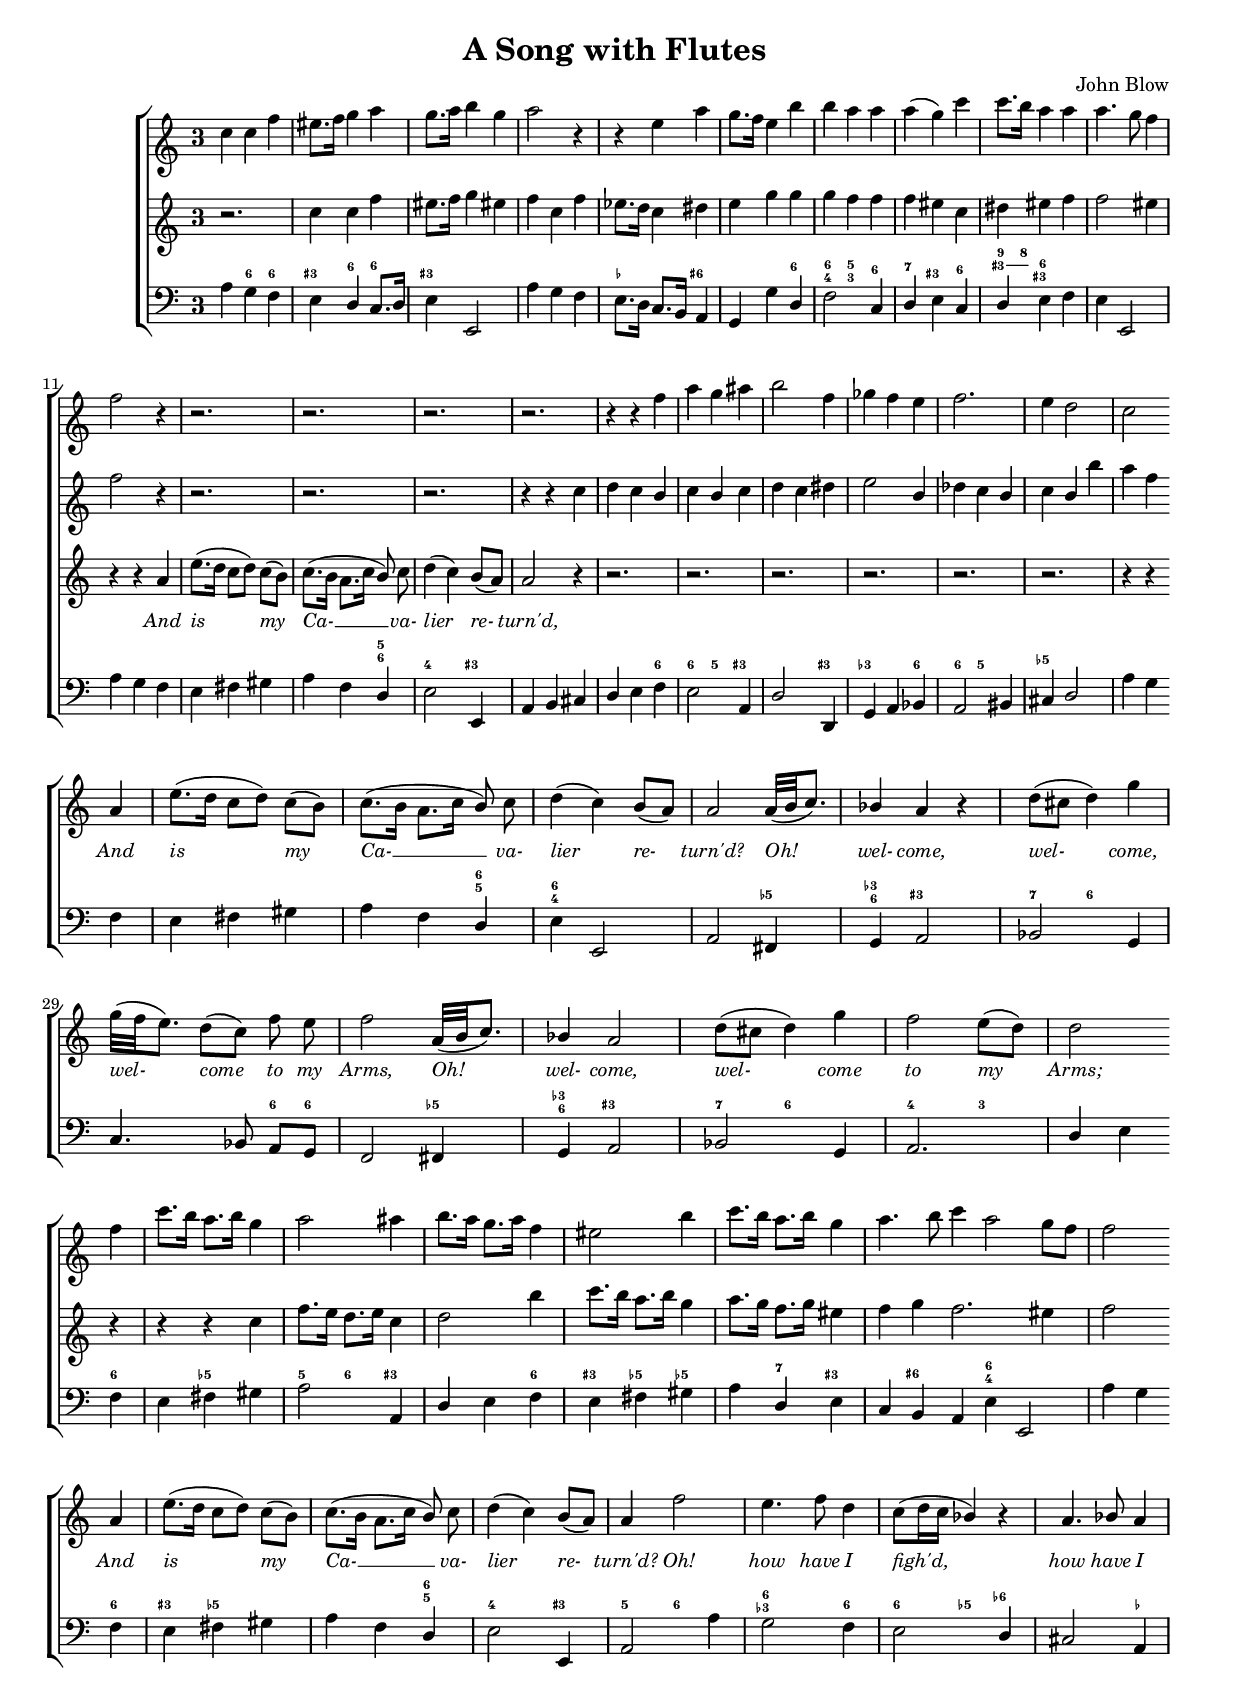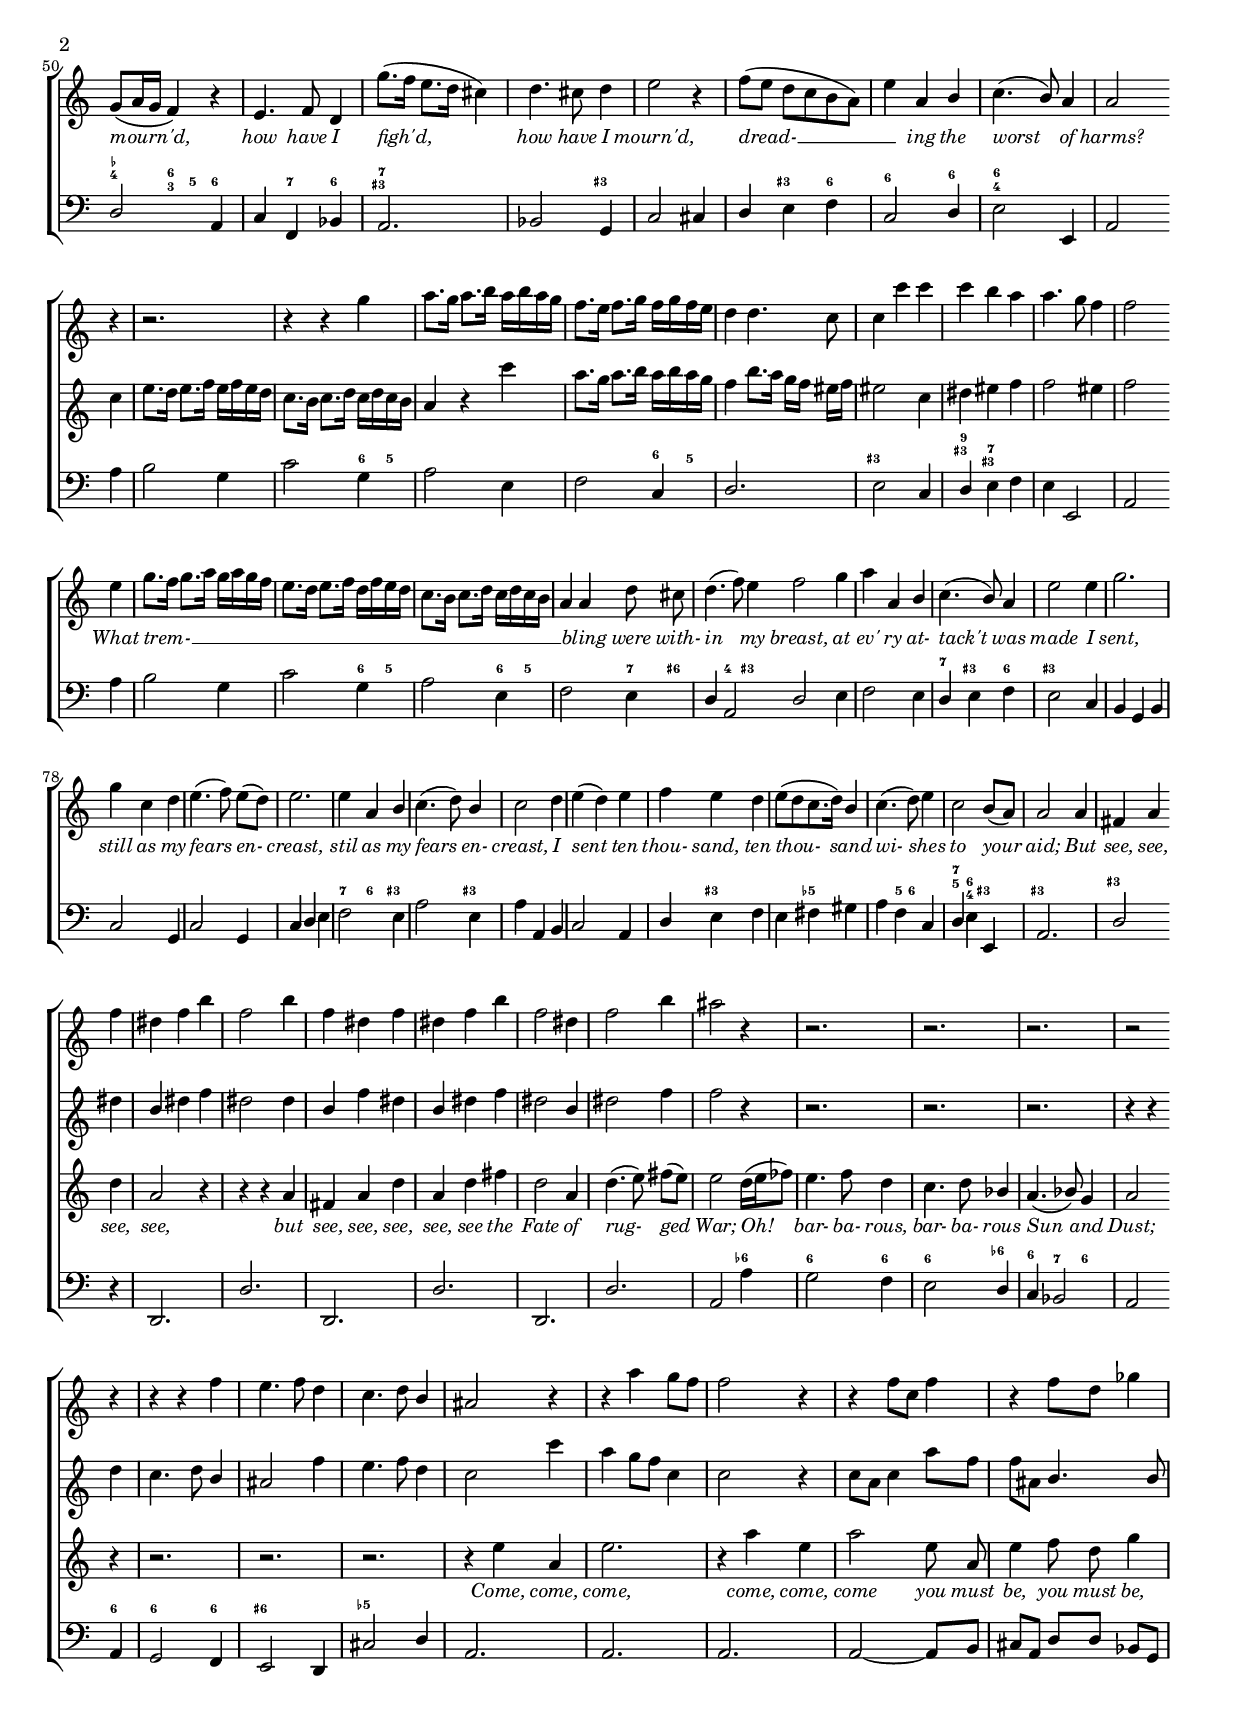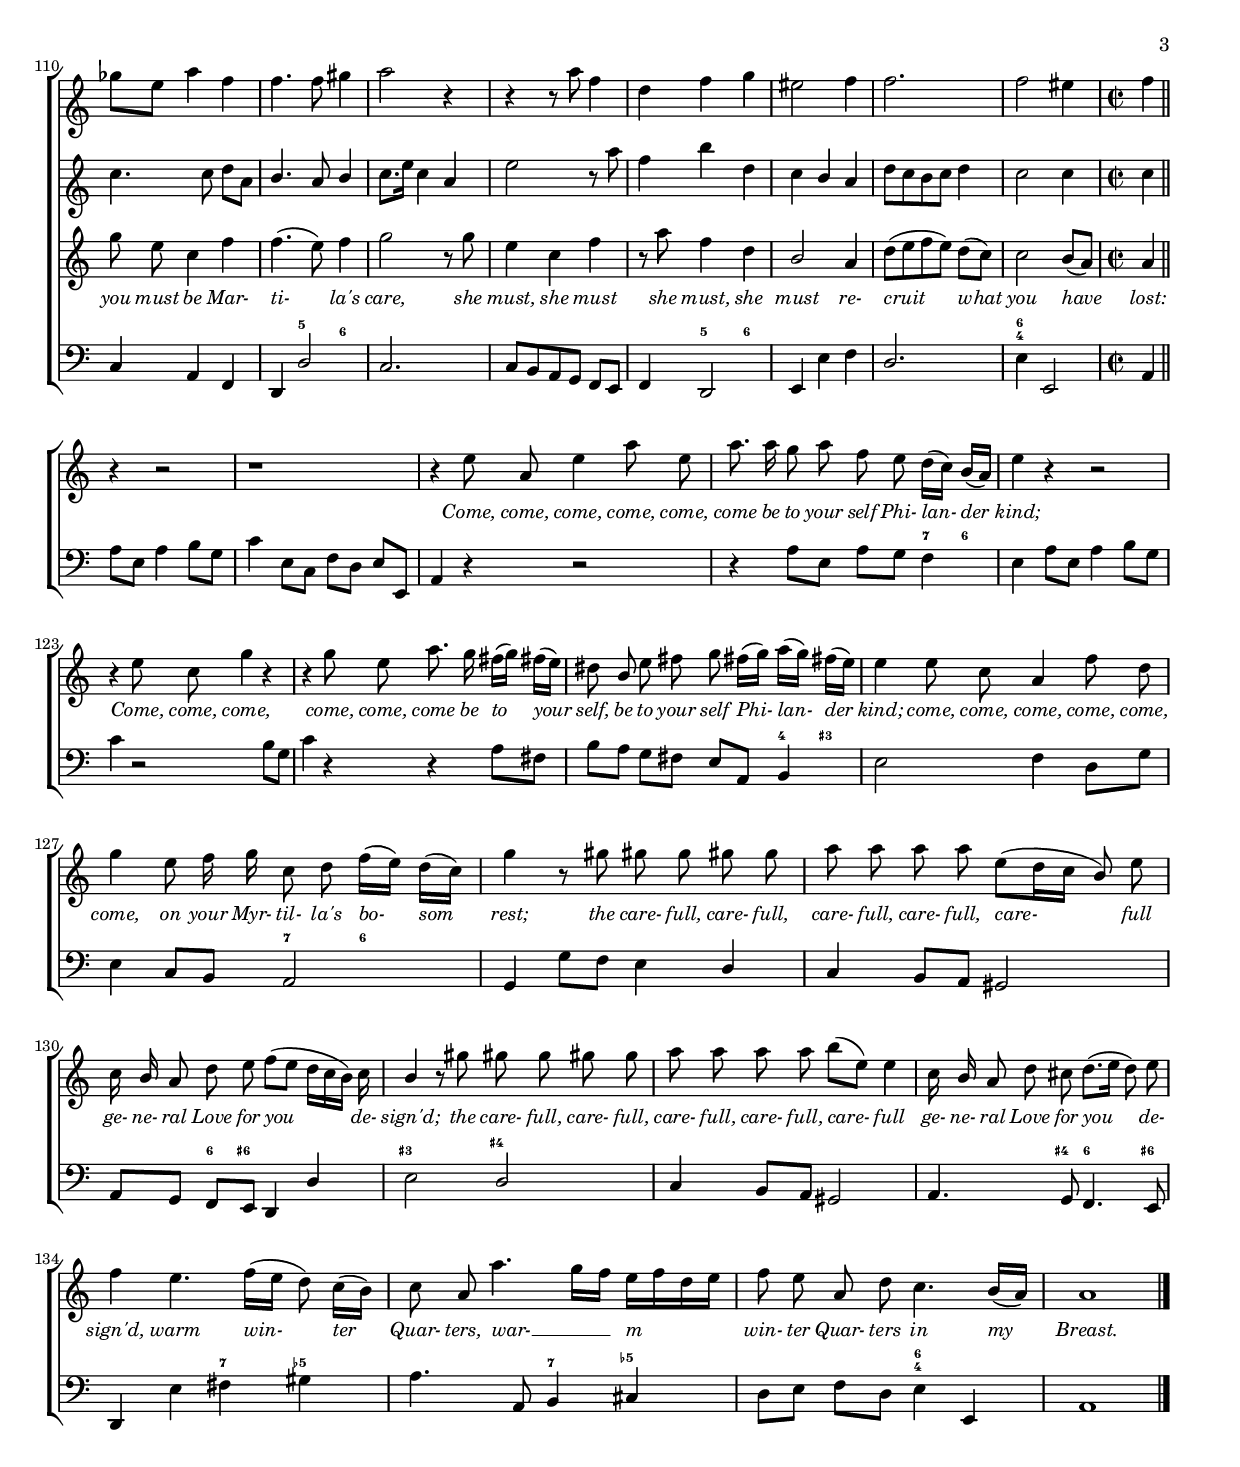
%%  cavalier.ly
%%  This file is part of the Earlilypond project
%%  
%%  Copyright (c) 2014 Benjamin Coudrin <benjamin.coudrin@gmail.com>
%%                All Rights Reserved
%%
%%  This program is free software. It comes without any warranty, to
%%  the extent permitted by applicable law. You can redistribute it
%%  and/or modify it under the terms of the Do What The Fuck You Want
%%  To Public License, Version 2, as published by Sam Hocevar. See
%%  http://sam.zoy.org/wtfpl/COPYING for more details.

\version "2.16.2"
%%  format.ily
%%  This file is part of the Earlilypond project
%%  
%%  Copyright (c) 2013 Benjamin Coudrin <benjamin.coudrin@gmail.com>
%%                All Rights Reserved
%%
%%  This program is free software. It comes without any warranty, to
%%  the extent permitted by applicable law. You can redistribute it
%%  and/or modify it under the terms of the Do What The Fuck You Want
%%  To Public License, Version 2, as published by Sam Hocevar. See
%%  http://sam.zoy.org/wtfpl/COPYING for more details.

\version "2.19.42"

% Paper settings
#(set-default-paper-size "a4")
#(set-global-staff-size 17)
\paper {
  line-width    = 188\mm
  left-margin   = 10\mm
  top-margin    = 10\mm
  bottom-margin = 10\mm
  ragged-last-bottom = ##t 
  ragged-bottom = ##f
  annotate-spacing = ##f
  #(define page-breaking ly:minimal-breaking)
}

% Layout commons
layoutCommonsWithEmptyStaves = \layout {
  \context {
    \Score
    \override SpacingSpanner.uniform-stretching = ##t
    \override Stem.neutral-direction = #1
    \override FootnoteItem.annotation-line = ##f
  }
  \context {
    \Voice
    \override TupletNumber.stencil = ##f 
    \override TupletBracket.bracket-visibility = ##f 
  }
  \context { 
    \Staff
    \override BassFigure.font-size = #-1
  } 
  \context { 
    \Lyrics
    \override LyricText.font-size = #0
    \override LyricText.font-shape = #'italic
  } 
}

layoutCommons = \layout {
  \layoutCommonsWithEmptyStaves
  \context {
    \Staff
    \RemoveEmptyStaves
    \override VerticalAxisGroup.remove-first = ##t 
  }
}

% notes
footnoteSize = {
  \override Score.StaffSymbol.staff-space = #(magstep -3)
  \set Score . fontSize = #-3
  \override BassFigure.font-size = #-1
}

footnoteLayout = \layout {
  indent = 0
  ragged-right = ##t
  \context { \Staff \remove "Time_signature_engraver" }
  \context { \Voice \override Script.avoid-slur = #'outside }
  \context {
    \Score
    \override StaffGrouper.staff-staff-spacing.basic-distance = #1
    \override BarNumber.break-visibility = #'#(#f #f #t)
  }
}

% Common includes
#(ly:set-option 'relative-includes #t)
%%  fonts.ily
%%  This file is part of the Earlilypond project
%%  
%%  Copyright (c) 2013 Benjamin Coudrin <benjamin.coudrin@gmail.com>
%%                All Rights Reserved
%%
%%  This program is free software. It comes without any warranty, to
%%  the extent permitted by applicable law. You can redistribute it
%%  and/or modify it under the terms of the Do What The Fuck You Want
%%  To Public License, Version 2, as published by Sam Hocevar. See
%%  http://sam.zoy.org/wtfpl/COPYING for more details.

% Default fonts
\paper  {
  #(define fonts
    (set-global-fonts
      #:music "scorlatti"
      #:brace "scorlatti"
      #:roman "Century Schoolbook L"
      #:sans "Nimbus Sans"
      #:typewriter "Luxi Mono"
      #:factor (/ staff-height pt 20)
  ))
}

%%  titles.ily
%%  This file is part of the Earlilypond project
%%  
%%  Copyright (c) 2013 Benjamin Coudrin <benjamin.coudrin@gmail.com>
%%                All Rights Reserved
%%
%%  This program is free software. It comes without any warranty, to
%%  the extent permitted by applicable law. You can redistribute it
%%  and/or modify it under the terms of the Do What The Fuck You Want
%%  To Public License, Version 2, as published by Sam Hocevar. See
%%  http://sam.zoy.org/wtfpl/COPYING for more details.

\include "tweaks.ily"

%% Copyright Notice
currentYear = #(strftime "%Y" (localtime (current-time)))
publisherDefault = \markup { "Copyright : " \char ##x00A9 " 2011-" \currentYear " Earlilypond" }

%% Default values
\header {
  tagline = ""
  publisher = \publisherDefault
}

%% Titles Templates
%%%%%%%%%%%%%%%%%%%%%%%%%%%%%%

%% Book front page
%% Requires (in header) :
%%   - composer
%%   - composerDate (birth-death)
%%   - title
%%   - subtitle
%%   - opus
%%   - instrument
%%   - publisher
titlePageMarkup = \markup \abs-fontsize #10 \column {
  \vspace #1
  \fill-line { \fontsize #4 \fromproperty #'header:composer }
  \vspace #1
  \fill-line { \fontsize #2 \fromproperty #'header:composerDate }
  \vspace #17
  \fill-line { \fontsize #10 \caps { \bold \fromproperty #'header:title } }
  \vspace #2
  \fill-line { \fontsize #3 \caps { \bold \fromproperty #'header:subtitle } }
  \vspace #3
  \fill-line { \fontsize #5 \caps { \bold \fromproperty #'header:catalogue } }
  \vspace #3
  \fill-line { \fontsize #6 \bold \fromproperty #'header:instrument }
  \vspace #25
  \fill-line { \concat { \publisherDefault ", " \fromproperty #'header:editor } }
}

%% Part book front page
%% Requires (in header) :
%%   - composer
%%   - composerDate (birth-death)
%%   - title
%%   - subtitle
%%   - opus
%%   - instrument
%%   - publisher
partTitlePageMarkup = \markup \abs-fontsize #10 \column {
  \vspace #1
  \fill-line { \fontsize #4 \fromproperty #'header:composer }
  \vspace #1
  \fill-line { \fontsize #2 \fromproperty #'header:composerDate }
  \vspace #14
  \fill-line { \fontsize #10 \caps { \bold \fromproperty #'header:title } }
  \vspace #2
  \fill-line { \fontsize #3 \caps { \bold \fromproperty #'header:subtitle } }
  \vspace #3
  \fill-line { \fontsize #5 \caps { \bold \fromproperty #'header:catalogue } }
  \vspace #3
  \fill-line { \postscript #"-30 0 moveto 60 0 rlineto stroke" }
  \vspace #6
  \fill-line { \fontsize #6 \fromproperty #'header:instrument }
  \vspace #18
  \fill-line { \concat { \publisherDefault ", " \fromproperty #'header:editor } }
}

%% Book front page with image
%% Requires (in header) :
%%   - composer
%%   - composerDate (birth-death)
%%   - title
%%   - subtitle
%%   - opus
%%   - image
%%   - editor
titlePageMarkupImage = \markup \abs-fontsize #10 \column {
  \vspace #1
  \fill-line { \fontsize #4 \fromproperty #'header:composer }
  \vspace #1
  \fill-line { \fontsize #2 \fromproperty #'header:composerDate }
  \vspace #10
  \fill-line { \fontsize #10 \caps { \bold \fromproperty #'header:title } }
  \vspace #1
  \fill-line { \fontsize #3 \caps { \bold \fromproperty #'header:subtitle } }
  \vspace #6
  \fill-line { \fontsize #6 \caps { \bold \fromproperty #'header:catalogue } }
  \vspace #6
  \fill-line { \fromproperty #'header:image }    
  \vspace #10
  \fill-line { \concat { \publisherDefault ", " \fromproperty #'header:editor } }
}

%% piece front page
%% Requires (in header) :
%%   - composer
%%   - composerDate (birth-death)
%%   - title
%%   - subtitle
%%   - opus
%%   - publisher
%%   - sources
%%   - notes
pieceFrontPageMarkup = \markup \abs-fontsize #10 \box { \column {
  \vspace #1
  \fill-line { \fontsize #3 \fromproperty #'header:composer }
  \fill-line { \override #'(font-family . Nimbus) \fontsize #1 \fromproperty #'header:composerDate }
  \vspace #2.5
  \fill-line { \fontsize #10 \caps { \fromproperty #'header:title } }
  \vspace #1
  \fill-line { \fontsize #2 \caps {\fromproperty #'header:subtitle } }
  \vspace #1.5
  \fill-line { \postscript #"-30 0 moveto 60 0 rlineto stroke" }
  \fill-line { \postscript #"-30 2 moveto 60 0 rlineto stroke" }
  \vspace #1
  \fill-line { \fontsize #-2 \fromproperty #'header:notes }
  \vspace #0.5
  \fill-line { \left-column { "Sources : " \fontsize #-2 \fromproperty #'header:sources } }
  \vspace #2
  \fill-line { \concat { \publisherDefault ", " \fromproperty #'header:editor } }
} }

%% piece short title
%% Requires (in header) :
%%   - composer
%%   - title
%%   - subtitle
pieceTitleMarkup = \markup {
  \column {
    \fill-line {
      \null
      \override #`(direction . ,UP) {
        \dir-column {
          \center-align \fontsize #-1 \bold
          \caps \fromproperty #'header:subtitle
          \center-align \fontsize #4 \bold
          \caps \fromproperty #'header:title
        }
      }
      \fromproperty #'header:composer
    }
    \vspace #2
  }
}



%% piece long title
pieceBigTitleMarkup = \markup \abs-fontsize #6 \column {
    \vspace #1
    \fill-line { \fontsize #5 \fromproperty #'header:composer }
    \fill-line { \fontsize #2 \fromproperty #'header:composerDate }
    \vspace #1
    \fill-line { \fontsize #8 \bold \caps \fromproperty #'header:title }
    \vspace #1
    \fill-line { \fontsize #2 \fromproperty #'header:subtitle }
    \vspace #1
    \fill-line { \postscript #"-20 0 moveto 40 0 rlineto stroke" }
    \vspace #1
    \fill-line { \fontsize #6 \fromproperty #'header:instrument }
    \vspace #2
    \fill-line { \fontsize #1 \fromproperty #'header:sources }
    \vspace #2    
  }
  
pieceBigTitleMarkupNoSource = \markup \abs-fontsize #6 \column {
    \vspace #1
    \fill-line { \fontsize #5 \fromproperty #'header:composer }
    \fill-line { \fontsize #2 \fromproperty #'header:composerDate }
    \vspace #1
    \fill-line { \fontsize #8 \bold \caps \fromproperty #'header:title }
    \vspace #0.5
    \fill-line { \fontsize #3 \fromproperty #'header:subtitle }
    \vspace #1
    %\fill-line { \fontsize #4 \fromproperty #'header:catalogue }
    %\vspace #1
    \fill-line { \postscript #"-20 0 moveto 40 0 rlineto stroke" }
    \vspace #1
    \fill-line { \fontsize #6 \fromproperty #'header:instrument }
    \vspace #2
  }
  
pieceMediumTitleMarkup = \markup \abs-fontsize #6 \column {
    \vspace #1
    \fill-line { \fontsize #5 \fromproperty #'header:composer }
    \fill-line { \fontsize #2 \fromproperty #'header:composerDate }
    \vspace #1
    \fill-line { \fontsize #8 \bold \caps \fromproperty #'header:title }
    \vspace #1
    \fill-line { \postscript #"-20 0 moveto 40 0 rlineto stroke" }
    \vspace #2
  }
  
suiteSimpleTitleMarkup = \markup \abs-fontsize #6 \column {
  \vspace #5
  \fill-line { \fontsize #8 \bold \fromproperty #'header:suite }
  \vspace #3
}

scoreSimpleTitleMarkup = \markup \abs-fontsize #6 \column {
  \vspace #1
  \left-align { \fontsize #6 \caps \fromproperty #'header:piece }
  \fill-line  { \fontsize #5 \italic \fromproperty #'header:part }
  \vspace #1
}

scoreNumberedTitleMarkup = \markup \abs-fontsize #6 \column {
  \vspace #1
  \fill-line { \fontsize #10 \box \fromproperty #'header:number } 
  \vspace #0.5
  \fill-line {
    \left-align { \fontsize #6 \caps \fromproperty #'header:piece }
    \right-align { \fontsize #6 \fromproperty #'header:subopus }
  }
  \vspace #1
}
  
bookNotePageMarkup = \markup \abs-fontsize #6 \column {
  \vspace #1
  \fill-line { \fontsize #8 \caps \fromproperty #'header:title }
  \vspace #1
  \fill-line { \fontsize #8 \caps \fromproperty #'header:subtitle }
  \vspace #1
  \fill-line { \fontsize #7 \caps \fromproperty #'header:subsubtitle }
  \vspace #1
  \fill-line { \fontsize #7 "." }
  \vspace #1
  \fill-line { \fontsize #8 \caps \fromproperty #'header:catalogue }
  \vspace #1
  \fill-line { \fontsize #7 "." }
  \vspace #4
  %\fill-line { \fontsize #4 \fromproperty #'header:sources }
  %\fill-line { \fontsize #8 \bold \caps "Notes" }
  
}


%%  notation.ily
%%  This file is part of the Earlilypond project
%%  
%%  Copyright (c) 2013 Benjamin Coudrin <benjamin.coudrin@gmail.com>
%%                All Rights Reserved
%%
%%  This program is free software. It comes without any warranty, to
%%  the extent permitted by applicable law. You can redistribute it
%%  and/or modify it under the terms of the Do What The Fuck You Want
%%  To Public License, Version 2, as published by Sam Hocevar. See
%%  http://sam.zoy.org/wtfpl/COPYING for more details.

% Common includes
#(ly:set-option 'relative-includes #t)
%% mensuation.ly
%% Author : Benjamin Coudrin, 2013

ter = {
  \override Staff.TimeSignature.style = #'single-digit
  \time 3/4
}

deux = {
  \override Staff.TimeSignature.style = #'single-digit
  \time 2/2
}

bin = {
  \override Staff.TimeSignature.style = #'default
  \time 4/4
}

bla = {
  \override Staff.TimeSignature.style = #'default
  \time 2/2
}

blater = {
  \once \override Staff.TimeSignature.stencil = #ly:text-interface::print 
  \once \override Staff.TimeSignature.text =
    #(markup (#:line ((markup (#:musicglyph "timesig.C22")
                              (#:raise -0.8 #:musicglyph "three")))
               ))
  \time 3/4
}

\include "../3rdParty/Viole/ornements-viole.ly"


#(set-global-staff-size 17)

\header {
  composer = "John Blow"
  composerDate = "1649-1708"
  date = "1700"
  title = "A Song with Flutes"
  %subtitle = \markup \center-column {"And is my Cavalier return'd"}
  sources = \markup \left-column {
    \concat {"[1] " \italic "Amphion Anglicus, a Work of many compositions, for One, Two, Three and Four voices" ", by Dr. John Blow, 1700"}
    \with-url #"http://numerique.bibliotheque.toulouse.fr/ark:/74899/B315556101_RMB0500" "http://numerique.bibliotheque.toulouse.fr/ark:/74899/B315556101_RMB0500"
  }
}

\paper {
  line-width    = 188\mm
  left-margin   = 10\mm
  top-margin    = 8\mm
  bottom-margin = 10\mm
  ragged-last-bottom = ##t 
  ragged-bottom = ##f
  annotate-spacing = ##f
  #(define page-breaking ly:minimal-breaking)
  %bookTitleMarkup = \pieceBigTitleMarkup
}

\layout {
  \context {
    \Score
    \override SpacingSpanner #'uniform-stretching = ##t
    \override Stem #'neutral-direction = #1
  }
  \context {
    \Voice
    \override TupletNumber #'stencil = ##f 
    \override TupletBracket #'bracket-visibility = ##f 
  }
  \context {
    \RemoveEmptyStaffContext
    \override VerticalAxisGroup #'remove-first = ##t 
  }
  \context { 
    \Staff
    \override BassFigure #'font-size = #-1
  } 
  \context { 
    \Lyrics
    \override LyricText #'font-size = #0
    \override LyricText #'font-shape = #'italic
  } 
}

fluteun = \relative c'' {
  \clef french
  \ter
  e4 e a
  gis8. [a16] b4 c
  b8. [c16] d4 b
  c2 r4
  r g c
  b8. [a16] g4 d'
  d c c
  c (b) e
  e8. [d16] c4 c
  c4. b8 a4
  a2 r4
  r2.
  r2.
  r2.
  r2.
  r4 r a 
  c b cis
  d2 a4
  bes a g
  a2.
  g4 f2
  e2 r4
  r2.
  r2.
  r2.
  r2.
  r2.
  r2.
  r2.
  r2.
  r2.
  r2.
  r2.
  r4 r a
  e'8. [d16] c8. [d16] b4
  c2 cis4
  d8. [c16] b8. [c16] a4
  gis2 d'4
  e8. [d16] c8. [d16] b4
  c4. d8 e4 \bar "" c2 b8 [a]
  a2 r4
  r2.
  r2.
  r2.
  r2.
  r2.
  r2.
  r2.
  r2.
  r2.
  r2.
  r2.
  r2.
  r2.
  r2.
  r2.
  r2 r4
  r2.
  r4 r b
  c8. [b16] c8. [d16] c [d c b]
  a8. [g16] a8. [b16] a [b a g]
  f4 f4. e8
  e4 e' e
  e d c
  c4. b8 a4
  a2 r4
  r2.
  r2.
  r2.
  r2.
  r1.
  r2.
  r2.
  r2.
  r2.
  r2.
  r2.
  r2.
  r2.
  r2.
  r2.
  r2.
  r2.
  r2.
  r2.
  r2.
  r2.
  r4 r \bar "" \break a
  fis a d
  a2 d4
  a fis a
  fis a d
  a2 fis4
  a2 d4
  cis2 r4
  r2.
  r2.
  r2.
  r2 \bar "" \break r4
  r4 r a
  g4. a8 f4
  e4. f8 d4
  cis2 r4
  r c' b8 [a]
  a2 r4
  r4 a8 [e] a4
  r4 a8 [f] bes4
  bes8 [g] c4 a
  a4. a8 bis4
  c2 r4
  r4 r8 c a4
  f a b
  gis2 a4
  a2.
  a2 gis4
  \bla
  a4 \bar "||" \break
}

flutedeux = \relative c'' {
  \clef french
  \ter
  r2.
  e4 e a
  gis8. [a16] b4 gis
  a e a
  ges8. [f16] e4 fis
  g b b
  b a a
  a gis e
  fis gis a
  a2 gis4
  a2 r4
  r2.
  r2.
  r2.
  r4 r e
  f e d
  e d e
  f e fis
  g2 d4
  fes e d
  e d d'
  c a \bar "" \break r
  r2.
  r2.
  r2.
  r2.
  r2.
  r2.
  r2.
  r2.
  r2.
  r2.
  r2.
  r2 r4
  r4 r e
  a8. [g16] f8. [g16] e4
  f2 d'4
  e8. [d16] c8. [d16] b4
  c8. [b16] a8. [b16] gis4
  a b a2. gis4
  a2 r4
  r2.
  r2.
  r2.
  r2.
  r2.
  r2.
  r2.
  r2.
  r2.
  r2.
  r2.
  r2.
  r2.
  r2.
  r2.
  r4 r e
  g8. [f16] g8. [a16] g [a g f]
  e8. [d16] e8. [f16] e [f e d]
  c4 r e'
  c8. [b16] c8. [d16] c [d c b]
  a4 d8. [c16] b [a] gis [a]
  gis2 e4
  fis gis a
  a2 gis4
  a2 r4
  r2.
  r2.
  r2.
  r2.
  r1.
  r2.
  r2.
  r2.
  r2.
  r2.
  r2.
  r2.
  r2.
  r2.
  r2.
  r2.
  r2.
  r2.
  r2.
  r2.
  r2.
  r4 r fis
  d fis a
  fis2 f4
  d a' fis
  d fis a
  fis2 d4
  fis2 a4
  a2 r4
  r2.
  r2.
  r2.
  r4 r f
  e4. f8 d4
  cis2 a'4
  g4. a8 f4
  e2 e'4
  c b8 [a] e4
  e2 r4
  e8 [c] e4 c'8 [a]
  a [cis,] d4. d8
  e4. e8 f [c]
  d4. c8 d4
  e8. [g16] e4 c
  g'2 r8 c
  a4 d f,
  e d c
  f8 [e d e] f4
  e2 e4
  \bla
  e
}

voice = \relative c'' {
  \autoBeamOff
  \clef treble
  \ter
  r2.*10
  r4 r4 a
  e'8. ([d16] c8 [d]) c [(b)]
  c8. ([b16] a8. [c16] b8) c
  d4 (c) b8 [(a)]
  a2 r4
  r2.
  r2.
  r2.
  r2.
  r2.
  r2.
  r4 r a
  e'8. ([d16] c8 [d]) c [(b)]
  c8. ([b16] a8. [c16] b8) c
  d4 (c) b8 [(a)]
  a2 a32 ([b c8.])
  bes4 a r
  d8 ([cis] d4) g
  g32 ([f e8.]) d8 [(c)] f e
  f2 a,32 ([b c8.])
  bes4 a2
  d8 ([cis] d4) g
  f2 e8 [(d)]
  d2 \bar "" \break r4
  r2.
  r2.
  r2.
  r2.
  r2.
  r1.
  r4 r \bar "" \break a
  e'8. ([d16] c8 [d]) c8 ([b])
  c8. ([b16] a8. [c16] b8) c
  d4 (c) b8 [(a)]
  a4 f'2
  e4. f8 d4
  c8 ([d16 c] bes4) r
  a4. bes8 a4
  g8 ([a16 g] f4) r
  e4. f8 d4
  g'8. ([f16] e8. [d16] cis4)
  d4. cis8 d4
  e2 r4
  f8 ([e] d [c b a])
  e'4 a, b
  c4. (b8) a4
  a2 \bar "" \break r4
  r2.
  r2.
  r2.
  r2.
  r2.
  r2.
  r2.
  r2.
  r4 r \bar "" \break e'
  g8. [f16] g8. [a16] g [a g f]
  e8. [d16] e8. [f16] d [f e d]
  c8. [b16] c8. [d16] c [d c b]
  a4 a d8 cis
  d4. (f8) e4 \bar "" f2 g4
  a a, b
  c4. (b8) a4
  e'2 e4
  g2.
  g4 c, d
  e4. (f8) e8 ([d])
  e2.
  e4 a, b
  c4. (d8) b4
  c2 d4
  e (d) e
  f e d
  e8 ([d c8. d16]) b4
  c4. (d8) e4
  c2 b8 [(a)]
  a2 a4
  fis a d
  a2 r4
  r r a
  fis a d
  a d fis
  d2 a4
  d4. (e8) fis [(e)]
  e2 d16 ([e fes8])
  e4. f8 d4
  c4. d8 bes4
  a4. (bes8) g4
  a2 r4
  r2.
  r
  r
  r4 e' a,
  e'2.
  r4 a e
  a2 e8 a,
  e'4  f8 d g4
  g8 e c4 f
  f4. (e8) f4
  g2 r8 g
  e4 c f
  r8 a f4 d
  b2 a4
  d8 ([e f e]) d [(c)]
  c2 b8 [(a)]
  \bla
  a4 r4 r2
  r1
  r4 e'8 a, e'4 a8 e
  a8. a16 g8 a f e d16 [(c)] b [(a)]
  e'4 r r2
  r4 e8 c g'4 r
  r g8 e a8. g16 fis [(g)] fis [(e)]
  dis8 b e fis g fis16 [(g)] a [(g)] fis [(e)]
  e4 e8 c a4 f'8 d
  g4 e8 f16 g c,8 d f16 [(e)] d [(c)]
  g'4 r8 gis gis g gis g
  a a a a e ([d16 c] b8) e
  c16 b a8 d e f8 ([e] d16 [c b]) c
  b4 r8 gis' gis g gis g
  a a a a b [(e,)] e4
  c16 b a8 d cis d8. ([e16] d8) e
  f4 e4. f16 ([e] d8) c16 ([b])
  c8 a a'4. g16 [f] e [f d e]
  f8 e a, d c4. b16 ([a])
  a1
  \bar "|."
}

voicelyr = \lyricmode {
  And is my Ca- __ va- lier re- turn'd,
  And is my Ca- __ va- lier re- turn'd?
  Oh! wel- come, wel- come, wel- come to my Arms,
  Oh! wel- come, wel- come to my Arms;
  And is my Ca- __ va- lier re- turn'd?
  Oh! how have I figh'd, how have I mourn'd,
  how have I figh'd, how have I mourn'd,
  dread- __ _ ing the worst of harms?
  What trem- __ _ _ _ _ _ _ _ _ _ bling
  were with- in my breast,
  at ev' ry at- tack't was made I sent,
  still as my fears en- creast,
  stil as my fears en- creast,
  I sent ten thou- sand, ten thou- sand
  wi- shes to your aid;
  But see, see, see, see,
  but see, see, see, see,
  see the Fate of rug- ged War;
  Oh! bar- ba- rous, bar- ba- rous Sun and Dust;
  Come, come, come,
  come, come, come you must be,
  you must be, you must be Mar- ti- la's care,
  she must, she must she must, she must
  re- cruit what you have lost:
  Come, come, come, come, come, come
  be to your self Phi- lan- der kind;
  Come, come, come, come, come, come
  be to your self, be to your self Phi- lan- der kind;
  come, come, come, come, come, come,
  on your Myr- til- la's bo- som rest;
  the care- full, care- full, care- full, care- full,
  care- full ge- ne- ral Love for you de- sign'd;
  the care- full, care- full, care- full, care- full,
  care- full ge- ne- ral Love for you de- sign'd,
  warm win- ter Quar- ters,
  war- __ _ m win- ter Quar- ters in my Breast.
}

bassefig = \figuremode {
  <_>4 <6> <6>
  <3+> <6> <6>
  <3+> s s
  s s s
  <_-> s <6+>
  s s <6>
  <6 4> <5 3> <6>
  <7> <3+> <6>
  \bassFigureExtendersOn
  <9 3+>8. <8 3+>16
  \bassFigureExtendersOff
  <6 3+>2
  s2.
  s
  s
  s2 <5 6>4
  <4>2 <3+>4
  s2.
  s2 <6>4
  <6> <5> <3+>
  s2 <3+>4
  <3-> s <6>
  <6> <5> s
  <5-> s s
  s2.
  s
  s2 <6 5>4
  <6 4>2.
  s2 <5->4
  <3- 6> <3+>2
  <7>4 <6>2
  s <6>8 <6>
  s2 <5->4
  <3- 6> <3+>2
  <7>4 <6> s
  <4>2 <3>4
  s2 <6>4
  s <5-> s
  <5> <6> <3+>
  s s <6>
  <3+> <5-> <5->
  s <7> <3+>
  s <6+> s <6 4> s s
  s s <6>
  <3+> <5-> s
  s s <6 5>
  <4> s <3+>
  <5> <6> s
  <6 3-> s <6>
  <6> <5-> <6->
  s s <_->
  <_- 4> <6 3>8 <5> <6>4
  s <7> <6>
  <7 3+> s s
  s s <3+>
  s2.
  s4 <3+> <6>
  <6> s <6>
  <6 4> s s
  s2.
  s
  s2 <6>8 <5>
  s2.
  s2 <6>8 <5>
  s2.
  <3+>4 s s
  <9 3+> <7 3+> s
  s2.
  s
  s
  s2 <6>8 <5>
  s2 <6>8 <5>
  s2 <7>8 <6+>
  s4 <4> <3+> s2.
  s
  <7>4 <3+> <6>
  <3+> s s
  s2.
  s
  s
  s
  <7>4 <6> <3+>
  s2 <3+>4
  s2.
  s
  s4 <3+> s
  s <5-> s
  s <5>8 <6> s4
  <7 5> <6 4> <3+>
  <3+> s s
  <3+> s s
  s2.
  s
  s
  s
  s
  s
  s2 <6->4
  <6>2 <6>4
  <6>2 <6->4
  <6> <7> <6>
  s2 <6>4
  <6>2 <6>4
  <6+>2.
  <5->
  s
  s
  s
  s
  s
  s
  s4 <5> <6>
  s2.
  s
  s4 <5> <6>
  s2.
  s
  <6 4>4 s2
  s1
  s
  s
  s2. <7>8 <6>
  s1
  s
  s
  s2. <4>8 <3+>
  s1
  s2 <7>4 <6>
  s1
  s
  s4 <6>8 <6+> s2
  <3+> <4+>
  s1
  s4. <4+>8 <6>4. <6+>8
  s2 <7>4 <5->
  s2 <7>4 <5->
  s2 <6 4>2
  s1
}

basse = \relative c' {
  \clef bass
  \ter
  a4 g f
  e d c8. [d16]
  e4 e,2
  a'4 g f
  e8. [d16] c8. [b16] a4
  g g' d
  f2 c4
  d e c
  d e f
  e e,2
  a'4 g f
  e fis gis
  a f d
  e2 e,4
  a b cis
  d e f
  e2 a,4
  d2 d,4
  g a bes
  a2 bis4
  cis d2
  a'4 g f
  e fis gis
  a f d
  e e,2
  a fis4
  g a2
  bes g4
  c4. bes8 a [g]
  f2 fis4
  g a2
  bes g4
  a2.
  d4 e f
  e fis gis
  a2 a,4
  d e f
  e fis gis
  a d, e
  c b a e' e,2
  a'4 g f
  e fis gis
  a f d
  e2 e,4
  a2 a'4
  g2 f4
  e2 d4
  cis2 a4
  d2 a4
  c f, bes
  a2.
  bes2 g4
  c2 cis4
  d e f
  c2 d4
  e2 e,4
  a2 a'4
  b2 g4
  c2 g4
  a2 e4
  f2 c4
  d2. e2 c4
  d e f
  e e,2
  a a'4
  b2 g4
  c2 g4
  a2 e4
  f2 e4
  d a2 d e4
  f2 e4
  d e f
  e2 c4
  b g b
  c2 g4
  c2 g4
  c d e
  f2 e4
  a2 e4
  a a, b
  c2 a4
  d e f
  e fis gis
  a f c
  d e e,
  a2.
  d2 r4
  d,2.
  d'
  d,
  d'
  d,
  d'
  a2 a'4
  g2 f4
  e2 d4
  c bes2
  a2 a4
  g2 f4
  e2 d4
  cis'2 d4
  a2.
  a
  a
  a2 ~ a8 [b]
  cis [a] d [d] bes [g]
  c4 a f
  d d'2
  c2.
  c8 [b a g] f [e]
  f4 d2
  e4 e' f
  d2.
  e4 e,2
  \bla
  a4 a'8 [e] a4 b8 [g]
  c4 e,8 [c] f [d] e [e,]
  a4 r4 r2
  r4 a'8 [e] a [g] f4
  e a8 [e] a4 b8 [g]
  c4 r2 b8 [g]
  c4 r4 r a8 [fis]
  b8 [a] g [fis] e [a,] b4
  e2 f4 d8 [g]
  e4 c8 [b] a2
  g4 g'8 [f] e4 d
  c b8 [a] gis2
  a8 [g] f [e] d4 d'
  e2 d
  c4 b8 [a] gis2
  a4. g8 f4. e8
  d4 e' fis gis
  a4. a,8 b4 cis
  d8 [e] f [d] e4 e,
  a1
}

\score {
  \new StaffGroup  <<
    \new Staff = "fluteun" <<\override Staff.BarLine #'allow-span-bar = ##f #(set-accidental-style 'forget) \fluteun >>
    \new Staff = "flutedeux" <<\override Staff.BarLine #'allow-span-bar = ##f #(set-accidental-style 'forget) \flutedeux >>
    \new Voice = "voix" << \override Staff.BarLine #'allow-span-bar = ##f #(set-accidental-style 'forget) \voice >>
    \new Lyrics \lyricsto voix { \voicelyr }
    \new Staff <<
      \override Staff.BarLine #'allow-span-bar = ##f
      #(set-accidental-style 'forget)
      \figuremode { \bassefig }
      \basse
    >>
  >>
}
